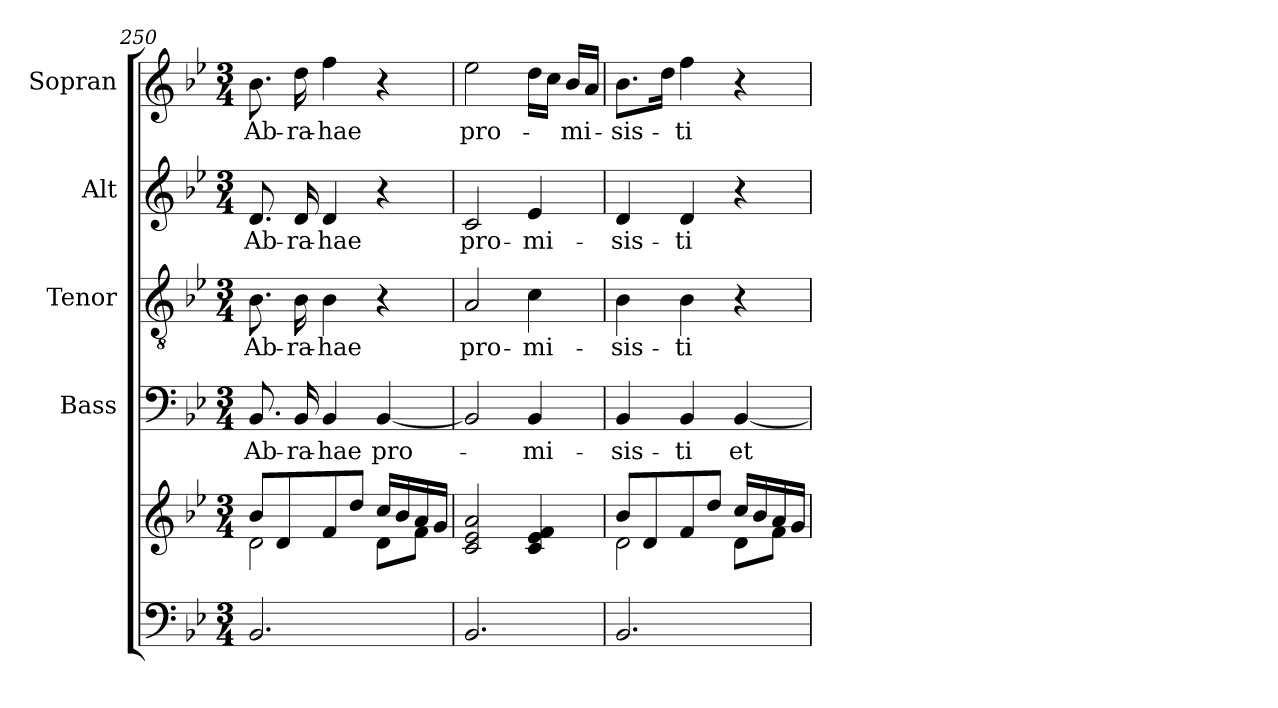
**kern	**kern	**kern	**text	**kern	**text	**kern	**text	**kern	**text
*part5	*part5	*part4	*part4	*part3	*part3	*part2	*part2	*part1	*part1
*staff6	*staff5	*staff4	*staff4	*staff3	*staff3	*staff2	*staff2	*staff1	*staff1
*	*	*I"Bass	*	*I"Tenor	*	*I"Alt	*	*I"Sopran	*
*	*	*I'B.	*	*I'T.	*	*I'A.	*	*I'S.	*
!!LO:LB:g=z
*clefF4	*clefG2	*clefF4	*	*clefGv2	*	*clefG2	*	*clefG2	*
*k[b-e-]	*k[b-e-]	*k[b-e-]	*	*k[b-e-]	*	*k[b-e-]	*	*k[b-e-]	*
*B-:	*B-:	*B-:	*	*B-:	*	*B-:	*	*B-:	*
*M3/4	*M3/4	*M3/4	*	*M3/4	*	*M3/4	*	*M3/4	*
=250	=250	=250	=250	=250	=250	=250	=250	=250	=250
*	*^	*	*	*	*	*	*	*	*
!	!	!	!	!LO:LY:b	!	!LO:LY:b	!	!LO:LY:b	!	!LO:LY:b
2.BB-/	8b-/L	2d\	8.BB-/	Ab-	8.B-\	Ab-	8.d/	Ab-	8.b-\	Ab-
.	8d/	.	.	.	.	.	.	.	.	.
!	!	!	!	!LO:LY:b	!	!LO:LY:b	!	!LO:LY:b	!	!LO:LY:b
.	.	.	16BB-/	-ra-	16B-\	-ra-	16d/	-ra-	16dd\	-ra-
!	!	!	!	!LO:LY:b	!	!LO:LY:b	!	!LO:LY:b	!	!LO:LY:b
.	8f/	.	4BB-/	-hae	4B-\	-hae	4d/	-hae	4ff\	-hae
.	8dd/J	.	.	.	.	.	.	.	.	.
!	!	!	!	!LO:LY:b	!	!	!	!	!	!
.	16cc/LL	8d\L	[4BB-/	pro-	4r	.	4r	.	4r	.
.	16b-/	.	.	.	.	.	.	.	.	.
.	16a/	8f\J	.	.	.	.	.	.	.	.
.	16g/JJ	.	.	.	.	.	.	.	.	.
*	*v	*v	*	*	*	*	*	*	*	*
=251	=251	=251	=251	=251	=251	=251	=251	=251	=251
!	!	!	!	!	!LO:LY:b	!	!LO:LY:b	!	!LO:LY:b
2.BB-/	2c/ 2e-/ 2a/	2BB-/]	.	2A/	pro-	2c/	pro-	2ee-\	pro-
!	!	!	!LO:LY:b	!	!LO:LY:b	!	!LO:LY:b	!	!
.	4c/ 4e-/ 4f/	4BB-/	-mi-	4c\	-mi-	4e-/	-mi-	16dd\LL	.
.	.	.	.	.	.	.	.	16cc\JJ	.
!	!	!	!	!	!	!	!	!	!LO:LY:b
.	.	.	.	.	.	.	.	16b-/LL	-mi-
.	.	.	.	.	.	.	.	16a/JJ	.
=252	=252	=252	=252	=252	=252	=252	=252	=252	=252
*	*^	*	*	*	*	*	*	*	*
!	!	!	!	!LO:LY:b	!	!LO:LY:b	!	!LO:LY:b	!	!LO:LY:b
2.BB-/	8b-/L	2d\	4BB-/	-sis-	4B-\	-sis-	4d/	-sis-	8.b-\L	-sis-
.	8d/	.	.	.	.	.	.	.	.	.
.	.	.	.	.	.	.	.	.	16dd\Jk	.
!	!	!	!	!LO:LY:b	!	!LO:LY:b	!	!LO:LY:b	!	!LO:LY:b
.	8f/	.	4BB-/	-ti	4B-\	-ti	4d/	-ti	4ff\	-ti
.	8dd/J	.	.	.	.	.	.	.	.	.
!	!	!	!	!LO:LY:b	!	!	!	!	!	!
.	16cc/LL	8d\L	[4BB-/	et	4r	.	4r	.	4r	.
.	16b-/	.	.	.	.	.	.	.	.	.
.	16a/	8f\J	.	.	.	.	.	.	.	.
.	16g/JJ	.	.	.	.	.	.	.	.	.
*	*v	*v	*	*	*	*	*	*	*	*
=	=	=	=	=	=	=	=	=	=
*-	*-	*-	*-	*-	*-	*-	*-	*-	*-
